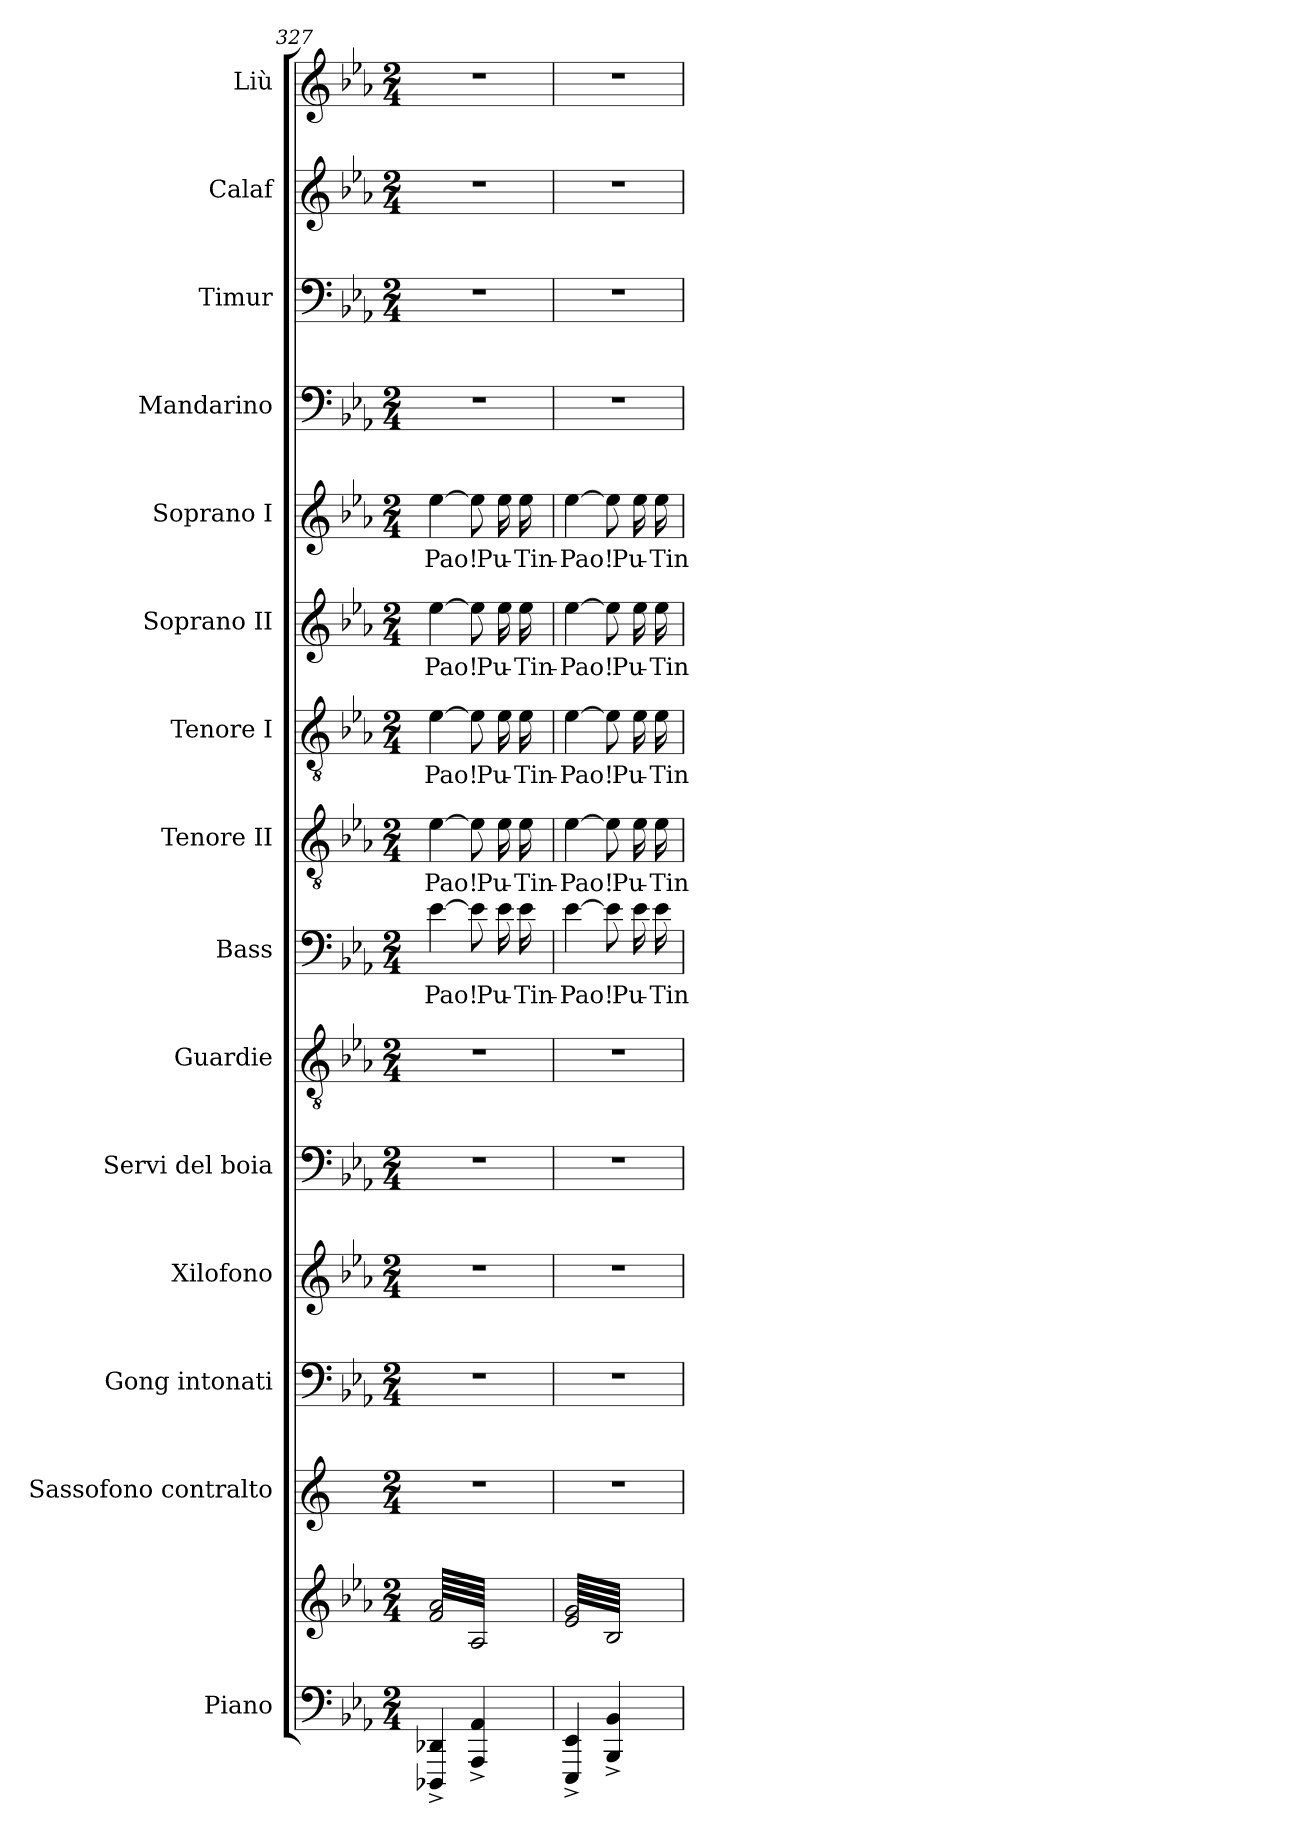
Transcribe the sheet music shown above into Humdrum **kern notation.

**kern	**kern	**kern	**kern	**kern	**kern	**kern	**kern	**text	**kern	**text	**kern	**text	**kern	**text	**kern	**text	**kern	**kern	**kern	**kern
*part15	*part15	*part14	*part13	*part12	*part11	*part10	*part9	*part9	*part8	*part8	*part7	*part7	*part6	*part6	*part5	*part5	*part4	*part3	*part2	*part1
*staff16	*staff15	*staff14	*staff13	*staff12	*staff11	*staff10	*staff9	*staff9	*staff8	*staff8	*staff7	*staff7	*staff6	*staff6	*staff5	*staff5	*staff4	*staff3	*staff2	*staff1
*I"Piano	*	*I"Sassofono contralto	*I"Gong intonati	*I"Xilofono	*I"Servi del boia	*I"Guardie	*I"Bass	*	*I"Tenore II	*	*I"Tenore I	*	*I"Soprano II	*	*I"Soprano I	*	*I"Mandarino	*I"Timur	*I"Calaf	*I"Liù
*I'Pno.	*	*	*I'Gong int.	*I'Xil.	*I'Ser.B.	*I'G.	*I'B.	*	*I'T. II	*	*I'T. I	*	*I'S. II	*	*I'S. I	*	*I'M.	*I'T.	*I'C.	*I'L.
!!LO:PB:g=z
*clefF4	*clefG2	*clefG2	*clefF4	*clefG2	*clefF4	*clefGv2	*clefF4	*	*clefGv2	*	*clefGv2	*	*clefG2	*	*clefG2	*	*clefF4	*clefF4	*clefG2	*clefG2
*	*	*ITrd5c9	*	*ITrd-7c-12	*	*	*	*	*	*	*	*	*	*	*	*	*	*	*	*
*k[b-e-a-]	*k[b-e-a-]	*k[b-e-a-]	*k[b-e-a-]	*k[b-e-a-]	*k[b-e-a-]	*k[b-e-a-]	*k[b-e-a-]	*	*k[b-e-a-]	*	*k[b-e-a-]	*	*k[b-e-a-]	*	*k[b-e-a-]	*	*k[b-e-a-]	*k[b-e-a-]	*k[b-e-a-]	*k[b-e-a-]
*M2/4	*M2/4	*M2/4	*M2/4	*M2/4	*M2/4	*M2/4	*M2/4	*	*M2/4	*	*M2/4	*	*M2/4	*	*M2/4	*	*M2/4	*M2/4	*M2/4	*M2/4
=327	=327	=327	=327	=327	=327	=327	=327	=327	=327	=327	=327	=327	=327	=327	=327	=327	=327	=327	=327	=327
!	!	!	!	!	!	!	!	!LO:LY:b	!	!LO:LY:b	!	!LO:LY:b	!	!LO:LY:b	!	!LO:LY:b	!	!	!	!
*	*tremolo	*	*	*	*	*	*	*	*	*	*	*	*	*	*	*	*	*	*	*
4DDD-X/^ 4DD-X/^	64f/ 64a-/LLLL	2r	2r	2r	2r	2r	[4e-\	-Pao!	[4e-\	-Pao!	[4e-\	-Pao!	[4ee-\	-Pao!	[4ee-\	-Pao!	2r	2r	2r	2r
.	64A-/	.	.	.	.	.	.	.	.	.	.	.	.	.	.	.	.	.	.	.
.	64f/ 64a-/	.	.	.	.	.	.	.	.	.	.	.	.	.	.	.	.	.	.	.
.	64A-/	.	.	.	.	.	.	.	.	.	.	.	.	.	.	.	.	.	.	.
.	64f/ 64a-/	.	.	.	.	.	.	.	.	.	.	.	.	.	.	.	.	.	.	.
.	64A-/	.	.	.	.	.	.	.	.	.	.	.	.	.	.	.	.	.	.	.
.	64f/ 64a-/	.	.	.	.	.	.	.	.	.	.	.	.	.	.	.	.	.	.	.
.	64A-/	.	.	.	.	.	.	.	.	.	.	.	.	.	.	.	.	.	.	.
.	64f/ 64a-/	.	.	.	.	.	.	.	.	.	.	.	.	.	.	.	.	.	.	.
.	64A-/	.	.	.	.	.	.	.	.	.	.	.	.	.	.	.	.	.	.	.
.	64f/ 64a-/	.	.	.	.	.	.	.	.	.	.	.	.	.	.	.	.	.	.	.
.	64A-/	.	.	.	.	.	.	.	.	.	.	.	.	.	.	.	.	.	.	.
.	64f/ 64a-/	.	.	.	.	.	.	.	.	.	.	.	.	.	.	.	.	.	.	.
.	64A-/	.	.	.	.	.	.	.	.	.	.	.	.	.	.	.	.	.	.	.
.	64f/ 64a-/	.	.	.	.	.	.	.	.	.	.	.	.	.	.	.	.	.	.	.
.	64A-/	.	.	.	.	.	.	.	.	.	.	.	.	.	.	.	.	.	.	.
4AAA-/^ 4AA-/^	64f/ 64a-/	.	.	.	.	.	8e-\]	.	8e-\]	.	8e-\]	.	8ee-\]	.	8ee-\]	.	.	.	.	.
.	64A-/	.	.	.	.	.	.	.	.	.	.	.	.	.	.	.	.	.	.	.
.	64f/ 64a-/	.	.	.	.	.	.	.	.	.	.	.	.	.	.	.	.	.	.	.
.	64A-/	.	.	.	.	.	.	.	.	.	.	.	.	.	.	.	.	.	.	.
.	64f/ 64a-/	.	.	.	.	.	.	.	.	.	.	.	.	.	.	.	.	.	.	.
.	64A-/	.	.	.	.	.	.	.	.	.	.	.	.	.	.	.	.	.	.	.
.	64f/ 64a-/	.	.	.	.	.	.	.	.	.	.	.	.	.	.	.	.	.	.	.
.	64A-/	.	.	.	.	.	.	.	.	.	.	.	.	.	.	.	.	.	.	.
!	!	!	!	!	!	!	!	!LO:LY:b	!	!LO:LY:b	!	!LO:LY:b	!	!LO:LY:b	!	!LO:LY:b	!	!	!	!
.	64f/ 64a-/	.	.	.	.	.	16e-\	Pu-	16e-\	Pu-	16e-\	Pu-	16ee-\	Pu-	16ee-\	Pu-	.	.	.	.
.	64A-/	.	.	.	.	.	.	.	.	.	.	.	.	.	.	.	.	.	.	.
.	64f/ 64a-/	.	.	.	.	.	.	.	.	.	.	.	.	.	.	.	.	.	.	.
.	64A-/	.	.	.	.	.	.	.	.	.	.	.	.	.	.	.	.	.	.	.
!	!	!	!	!	!	!	!	!LO:LY:b	!	!LO:LY:b	!	!LO:LY:b	!	!LO:LY:b	!	!LO:LY:b	!	!	!	!
.	64f/ 64a-/	.	.	.	.	.	16e-\	-Tin-	16e-\	-Tin-	16e-\	-Tin-	16ee-\	-Tin-	16ee-\	-Tin-	.	.	.	.
.	64A-/	.	.	.	.	.	.	.	.	.	.	.	.	.	.	.	.	.	.	.
.	64f/ 64a-/	.	.	.	.	.	.	.	.	.	.	.	.	.	.	.	.	.	.	.
.	64A-/JJJJ	.	.	.	.	.	.	.	.	.	.	.	.	.	.	.	.	.	.	.
=328	=328	=328	=328	=328	=328	=328	=328	=328	=328	=328	=328	=328	=328	=328	=328	=328	=328	=328	=328	=328
!	!	!	!	!	!	!	!	!LO:LY:b	!	!LO:LY:b	!	!LO:LY:b	!	!LO:LY:b	!	!LO:LY:b	!	!	!	!
4EEE-/^ 4EE-/^	64e-/ 64g/LLLL	2r	2r	2r	2r	2r	[4e-\	-Pao!	[4e-\	-Pao!	[4e-\	-Pao!	[4ee-\	-Pao!	[4ee-\	-Pao!	2r	2r	2r	2r
.	64B-/	.	.	.	.	.	.	.	.	.	.	.	.	.	.	.	.	.	.	.
.	64e-/ 64g/	.	.	.	.	.	.	.	.	.	.	.	.	.	.	.	.	.	.	.
.	64B-/	.	.	.	.	.	.	.	.	.	.	.	.	.	.	.	.	.	.	.
.	64e-/ 64g/	.	.	.	.	.	.	.	.	.	.	.	.	.	.	.	.	.	.	.
.	64B-/	.	.	.	.	.	.	.	.	.	.	.	.	.	.	.	.	.	.	.
.	64e-/ 64g/	.	.	.	.	.	.	.	.	.	.	.	.	.	.	.	.	.	.	.
.	64B-/	.	.	.	.	.	.	.	.	.	.	.	.	.	.	.	.	.	.	.
.	64e-/ 64g/	.	.	.	.	.	.	.	.	.	.	.	.	.	.	.	.	.	.	.
.	64B-/	.	.	.	.	.	.	.	.	.	.	.	.	.	.	.	.	.	.	.
.	64e-/ 64g/	.	.	.	.	.	.	.	.	.	.	.	.	.	.	.	.	.	.	.
.	64B-/	.	.	.	.	.	.	.	.	.	.	.	.	.	.	.	.	.	.	.
.	64e-/ 64g/	.	.	.	.	.	.	.	.	.	.	.	.	.	.	.	.	.	.	.
.	64B-/	.	.	.	.	.	.	.	.	.	.	.	.	.	.	.	.	.	.	.
.	64e-/ 64g/	.	.	.	.	.	.	.	.	.	.	.	.	.	.	.	.	.	.	.
.	64B-/	.	.	.	.	.	.	.	.	.	.	.	.	.	.	.	.	.	.	.
4BBB-/^ 4BB-/^	64e-/ 64g/	.	.	.	.	.	8e-\]	.	8e-\]	.	8e-\]	.	8ee-\]	.	8ee-\]	.	.	.	.	.
.	64B-/	.	.	.	.	.	.	.	.	.	.	.	.	.	.	.	.	.	.	.
.	64e-/ 64g/	.	.	.	.	.	.	.	.	.	.	.	.	.	.	.	.	.	.	.
.	64B-/	.	.	.	.	.	.	.	.	.	.	.	.	.	.	.	.	.	.	.
.	64e-/ 64g/	.	.	.	.	.	.	.	.	.	.	.	.	.	.	.	.	.	.	.
.	64B-/	.	.	.	.	.	.	.	.	.	.	.	.	.	.	.	.	.	.	.
.	64e-/ 64g/	.	.	.	.	.	.	.	.	.	.	.	.	.	.	.	.	.	.	.
.	64B-/	.	.	.	.	.	.	.	.	.	.	.	.	.	.	.	.	.	.	.
!	!	!	!	!	!	!	!	!LO:LY:b	!	!LO:LY:b	!	!LO:LY:b	!	!LO:LY:b	!	!LO:LY:b	!	!	!	!
.	64e-/ 64g/	.	.	.	.	.	16e-\	Pu-	16e-\	Pu-	16e-\	Pu-	16ee-\	Pu-	16ee-\	Pu-	.	.	.	.
.	64B-/	.	.	.	.	.	.	.	.	.	.	.	.	.	.	.	.	.	.	.
.	64e-/ 64g/	.	.	.	.	.	.	.	.	.	.	.	.	.	.	.	.	.	.	.
.	64B-/	.	.	.	.	.	.	.	.	.	.	.	.	.	.	.	.	.	.	.
!	!	!	!	!	!	!	!	!LO:LY:b	!	!LO:LY:b	!	!LO:LY:b	!	!LO:LY:b	!	!LO:LY:b	!	!	!	!
.	64e-/ 64g/	.	.	.	.	.	16e-\	-Tin-	16e-\	-Tin-	16e-\	-Tin-	16ee-\	-Tin-	16ee-\	-Tin-	.	.	.	.
.	64B-/	.	.	.	.	.	.	.	.	.	.	.	.	.	.	.	.	.	.	.
.	64e-/ 64g/	.	.	.	.	.	.	.	.	.	.	.	.	.	.	.	.	.	.	.
.	64B-/JJJJ	.	.	.	.	.	.	.	.	.	.	.	.	.	.	.	.	.	.	.
*	*Xtremolo	*	*	*	*	*	*	*	*	*	*	*	*	*	*	*	*	*	*	*
.	.	.	.	.	.	.	.	.	.	.	.	.	.	.	.	.	.	.	.	.
.	.	.	.	.	.	.	.	.	.	.	.	.	.	.	.	.	.	.	.	.
.	.	.	.	.	.	.	.	.	.	.	.	.	.	.	.	.	.	.	.	.
.	.	.	.	.	.	.	.	.	.	.	.	.	.	.	.	.	.	.	.	.
.	.	.	.	.	.	.	.	.	.	.	.	.	.	.	.	.	.	.	.	.
.	.	.	.	.	.	.	.	.	.	.	.	.	.	.	.	.	.	.	.	.
.	.	.	.	.	.	.	.	.	.	.	.	.	.	.	.	.	.	.	.	.
.	.	.	.	.	.	.	.	.	.	.	.	.	.	.	.	.	.	.	.	.
.	.	.	.	.	.	.	.	.	.	.	.	.	.	.	.	.	.	.	.	.
.	.	.	.	.	.	.	.	.	.	.	.	.	.	.	.	.	.	.	.	.
.	.	.	.	.	.	.	.	.	.	.	.	.	.	.	.	.	.	.	.	.
.	.	.	.	.	.	.	.	.	.	.	.	.	.	.	.	.	.	.	.	.
.	.	.	.	.	.	.	.	.	.	.	.	.	.	.	.	.	.	.	.	.
.	.	.	.	.	.	.	.	.	.	.	.	.	.	.	.	.	.	.	.	.
.	.	.	.	.	.	.	.	.	.	.	.	.	.	.	.	.	.	.	.	.
.	.	.	.	.	.	.	.	.	.	.	.	.	.	.	.	.	.	.	.	.
=	=	=	=	=	=	=	=	=	=	=	=	=	=	=	=	=	=	=	=	=
*-	*-	*-	*-	*-	*-	*-	*-	*-	*-	*-	*-	*-	*-	*-	*-	*-	*-	*-	*-	*-
